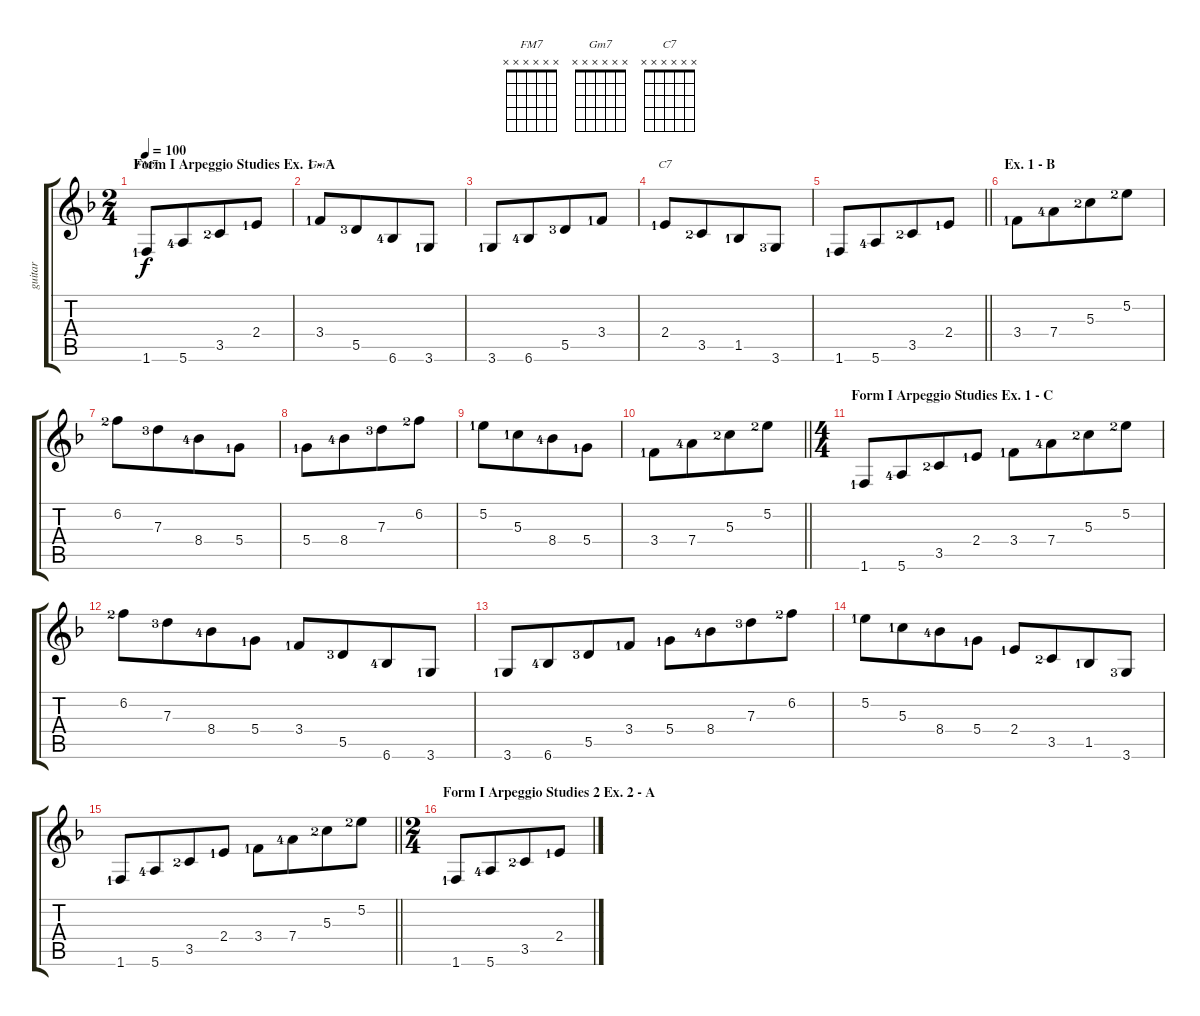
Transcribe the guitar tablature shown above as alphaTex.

\track ("guitar" "guitar") {instrument acousticguitarnylon}
\staff {score tabs}
\tuning (E4 B3 G3 D3 A2 E2) {hide}
\chord ("FM7" x x x x x x)
\chord ("Gm7" x x x x x x)
\chord ("C7" x x x x x x)
\ts (2 4)
\section ("" "Form I Arpeggio Studies Ex. 1 - A")
\tempo 100
\clef g2
\ks f
1.6{lf 2}.8{ch "FM7" dy f instrument acousticguitarnylon} 5.6{lf 5}.8{beam merge} 3.5{lf 3}.8 2.4{lf 2}.8 |
3.4{lf 2}.8{ch "Gm7"} 5.5{lf 4}.8{beam merge} 6.6{lf 5}.8 3.6{lf 2}.8 |
3.6{lf 2}.8 6.6{lf 5}.8{beam merge} 5.5{lf 4}.8 3.4{lf 2}.8 |
2.4{lf 2}.8{ch "C7"} 3.5{lf 3}.8{beam merge} 1.5{lf 2}.8 3.6{lf 4}.8 |
\barLineRight lightlight
1.6{lf 2}.8 5.6{lf 5}.8{beam merge} 3.5{lf 3}.8 2.4{lf 2}.8 |
\section ("" "Ex. 1 - B")
3.4{lf 2}.8 7.4{lf 5}.8{beam merge} 5.3{lf 3}.8 5.2{lf 3}.8 |
6.2{lf 3}.8 7.3{lf 4}.8{beam merge} 8.4{lf 5}.8 5.4{lf 2}.8 |
5.4{lf 2}.8 8.4{lf 5}.8{beam merge} 7.3{lf 4}.8 6.2{lf 3}.8 |
5.2{lf 2}.8 5.3{lf 2}.8{beam merge} 8.4{lf 5}.8 5.4{lf 2}.8 |
\barLineRight lightlight
3.4{lf 2}.8 7.4{lf 5}.8{beam merge} 5.3{lf 3}.8 5.2{lf 3}.8 |
\ts (4 4)
\section ("" "Form I Arpeggio Studies Ex. 1 - C")
1.6{lf 2}.8 5.6{lf 5}.8{beam merge} 3.5{lf 3}.8 2.4{lf 2}.8 3.4{lf 2}.8 7.4{lf 5}.8{beam merge} 5.3{lf 3}.8 5.2{lf 3}.8 |
6.2{lf 3}.8 7.3{lf 4}.8{beam merge} 8.4{lf 5}.8 5.4{lf 2}.8 3.4{lf 2}.8 5.5{lf 4}.8{beam merge} 6.6{lf 5}.8 3.6{lf 2}.8 |
3.6{lf 2}.8 6.6{lf 5}.8{beam merge} 5.5{lf 4}.8 3.4{lf 2}.8 5.4{lf 2}.8 8.4{lf 5}.8{beam merge} 7.3{lf 4}.8 6.2{lf 3}.8 |
5.2{lf 2}.8 5.3{lf 2}.8{beam merge} 8.4{lf 5}.8 5.4{lf 2}.8 2.4{lf 2}.8 3.5{lf 3}.8{beam merge} 1.5{lf 2}.8 3.6{lf 4}.8 |
\barLineRight lightlight
1.6{lf 2}.8 5.6{lf 5}.8{beam merge} 3.5{lf 3}.8 2.4{lf 2}.8 3.4{lf 2}.8 7.4{lf 5}.8{beam merge} 5.3{lf 3}.8 5.2{lf 3}.8 |
\ts (2 4)
\section ("" "Form I Arpeggio Studies 2 Ex. 2 - A")
1.6{lf 2}.8 5.6{lf 5}.8{beam merge} 3.5{lf 3}.8 2.4{lf 2}.8
